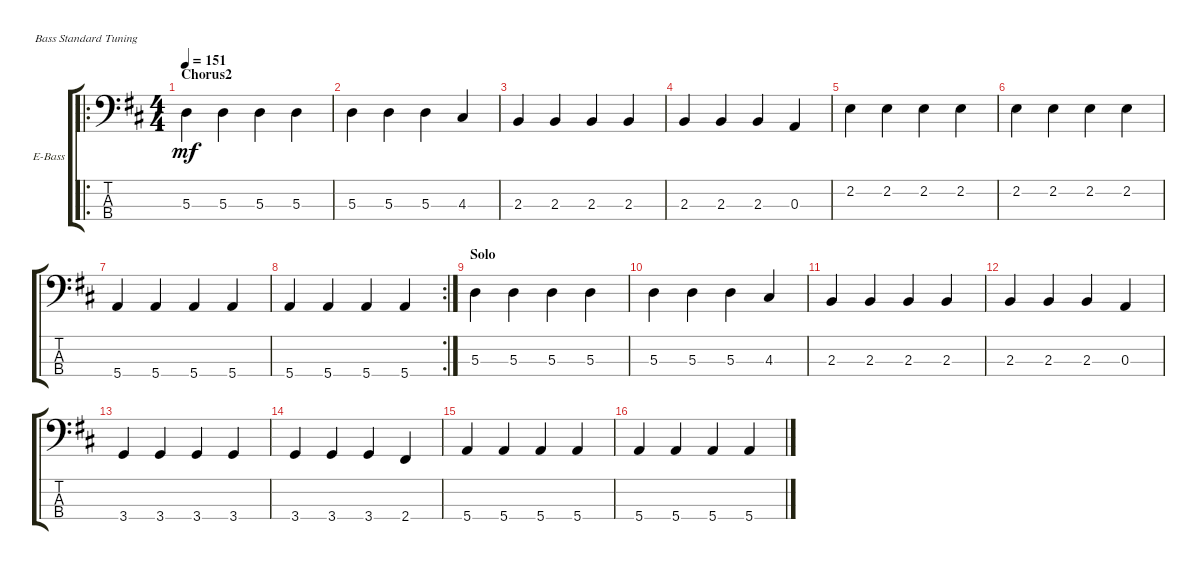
\defaultSystemsLayout 4
\bracketExtendMode groupsimilarinstruments
\firstSystemTrackNameOrientation horizontal
\otherSystemsTrackNameOrientation horizontal
\track ("Electric Bass" "E-Bass") {instrument electricbassfinger}
\staff {score tabs}
\tuning (G2 D2 A1 E1)
\ro
\ts (4 4)
\section ("" "Chorus2")
\tempo 151
\clef f4
\ks d
5.3.4{dy mf} 5.3.4 5.3.4 5.3.4 |
5.3.4 5.3.4 5.3.4 4.3.4 |
2.3.4 2.3.4 2.3.4 2.3.4 |
2.3.4 2.3.4 2.3.4 0.3.4 |
2.2.4 2.2.4 2.2.4 2.2.4 |
2.2.4 2.2.4 2.2.4 2.2.4 |
5.4.4 5.4.4 5.4.4 5.4.4 |
\rc 2
5.4.4 5.4.4 5.4.4 5.4.4 |
\section ("" "Solo")
5.3.4 5.3.4 5.3.4 5.3.4 |
5.3.4 5.3.4 5.3.4 4.3.4 |
2.3.4 2.3.4 2.3.4 2.3.4 |
2.3.4 2.3.4 2.3.4 0.3.4 |
3.4.4 3.4.4 3.4.4 3.4.4 |
3.4.4 3.4.4 3.4.4 2.4.4 |
5.4.4 5.4.4 5.4.4 5.4.4 |
5.4.4 5.4.4 5.4.4 5.4.4
